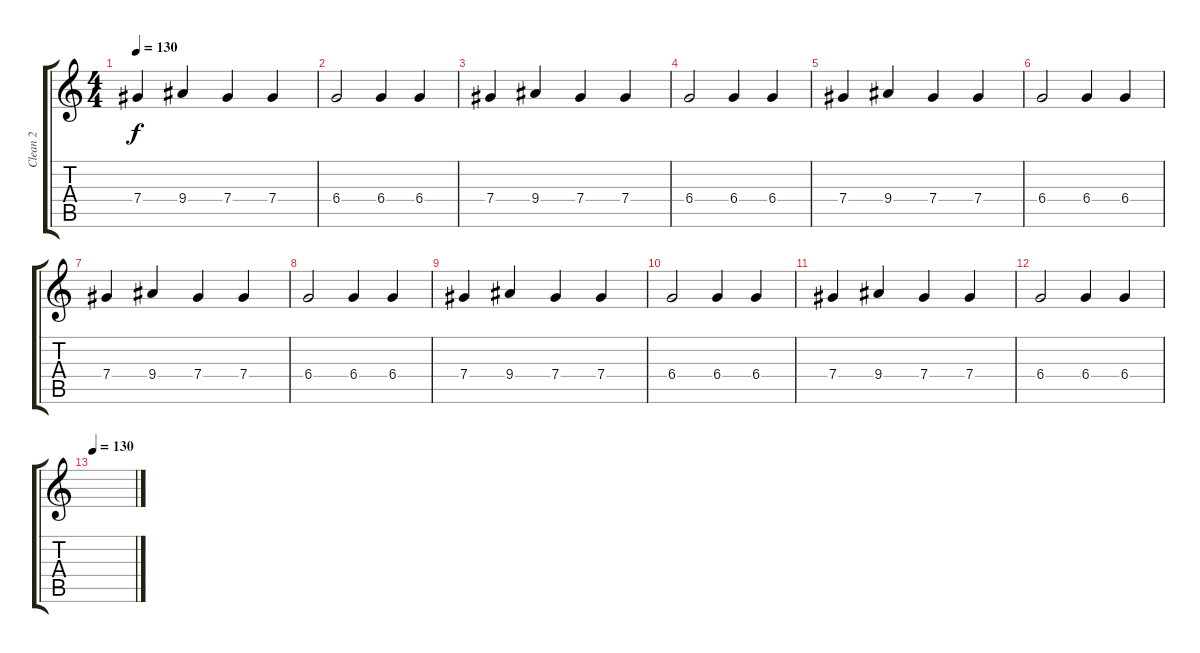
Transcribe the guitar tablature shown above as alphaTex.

\track ("Clean 2" "Clean 2") {instrument acousticguitarnylon}
\staff {score tabs}
\tuning (Eb4 Bb3 Gb3 Db3 Ab2 Eb2) {hide}
\ts (4 4)
\tempo 130
\clef g2
\ks c
7.4.4{dy f} 9.4.4 7.4.4 7.4.4 |
6.4.2 6.4.4 6.4.4 |
7.4.4 9.4.4 7.4.4 7.4.4 |
6.4.2 6.4.4 6.4.4 |
7.4.4 9.4.4 7.4.4 7.4.4 |
6.4.2 6.4.4 6.4.4 |
7.4.4 9.4.4 7.4.4 7.4.4 |
6.4.2 6.4.4 6.4.4 |
7.4.4 9.4.4 7.4.4 7.4.4 |
6.4.2 6.4.4 6.4.4 |
7.4.4 9.4.4 7.4.4 7.4.4 |
6.4.2 6.4.4 6.4.4 |
\tempo 130
